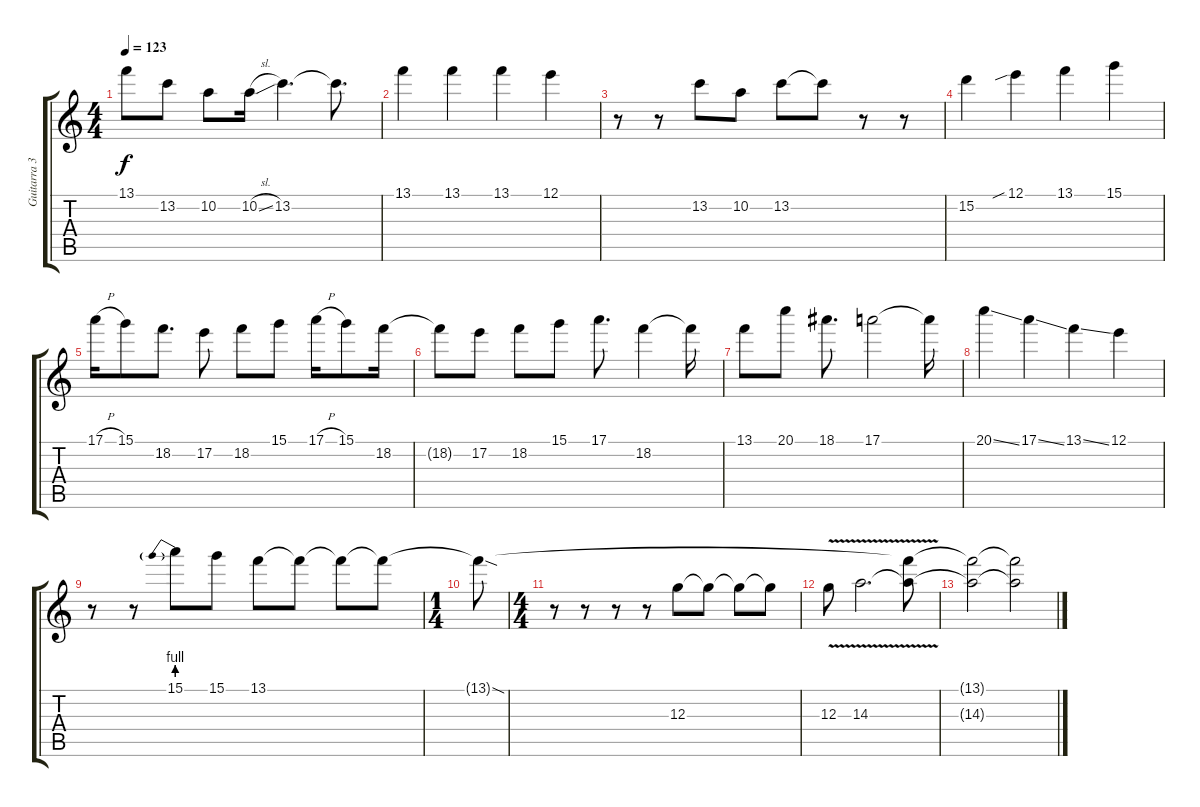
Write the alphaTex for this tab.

\track ("Guitarra 3" "Guitarra 3") {instrument distortionguitar}
\staff {score tabs}
\tuning (E4 B3 G3 D3 A2 E2) {hide}
\ts (4 4)
\tempo 123
\clef g2
\ks c
13.1.8{dy f} 13.2.8 10.2.8 10.2{sl}.16 13.2.4{d} 13.2{t}.8{d} |
13.1.4 13.1.4 13.1.4 12.1.4 |
r.8 r.8 13.2.8 10.2.8 13.2.8 13.2{t}.8 r.8 r.8 |
15.2.4 12.1{sib}.4 13.1.4 15.1.4 |
17.1{h}.16 15.1.8 18.2.8{d} 17.2.8 18.2.8 15.1.8 17.1{h}.16 15.1.8 18.2.16 |
18.2{t}.8 17.2.8 18.2.8 15.1.8 17.1.8{d} 18.2.4 18.2{t}.16 |
13.1.8 20.1.8 18.1.8{d} 17.1.2 17.1{t}.16 |
20.1{ss}.4 17.1{ss}.4 13.1{ss}.4 12.1.4 |
r.8 r.8 15.1{be (prebend 0 4 60 4)}.8 15.1.8 13.1.8 13.1{t}.8 13.1{t}.8 13.1{t}.8 |
\ts (1 4)
13.1{sod t}.8 |
\ts (4 4)
r.8 r.8 r.8 r.8 12.3.8 12.3{t}.8 12.3{t}.8 12.3{t}.8 |
12.3{v}.8 14.3{v}.2{d} (13.1{t} 14.3{t}).8 |
(13.1{t} 14.3{t}).2 (13.1{t} 14.3{t}).2
